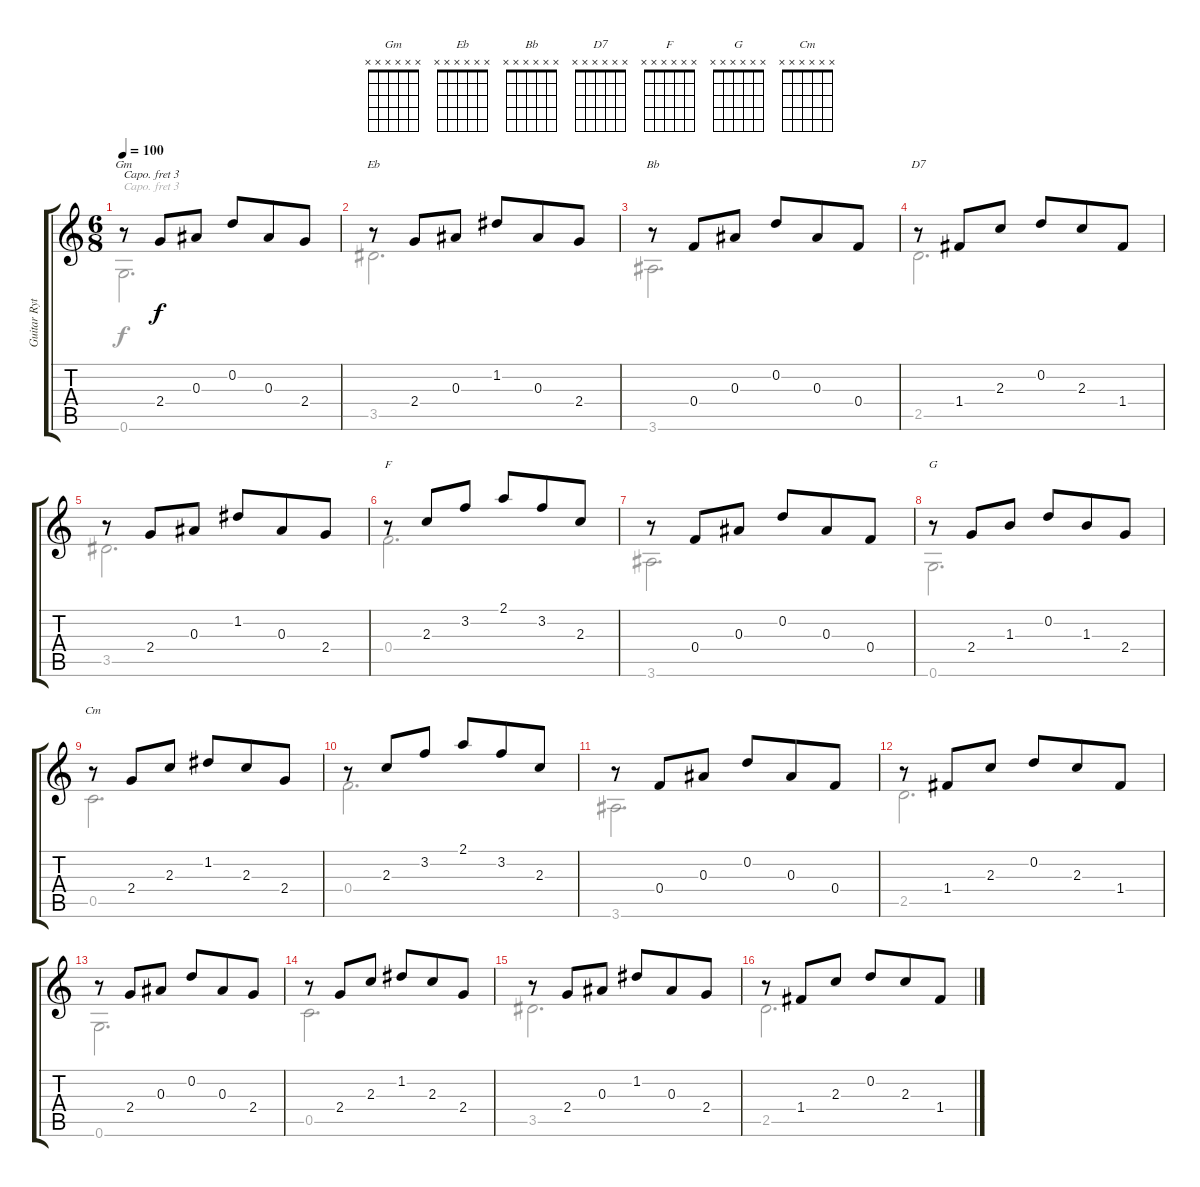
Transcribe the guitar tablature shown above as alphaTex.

\track ("Guitar Rythm" "Guitar Ryt") {instrument overdrivenguitar}
\staff {score tabs}
\capo 3
\tuning (E4 B3 G3 D3 A2 E2) {hide}
\chord ("Gm" x x x x x x)
\chord ("Eb" x x x x x x)
\chord ("Bb" x x x x x x)
\chord ("D7" x x x x x x)
\chord ("F" x x x x x x)
\chord ("G" x x x x x x)
\chord ("Cm" x x x x x x)
\voice
\ts (6 8)
\tempo 100
\clef g2
\ks c
r.8{ch "Gm" dy f} 2.4.8 0.3.8 0.2.8 0.3.8 2.4.8 |
r.8{ch "Eb"} 2.4.8 0.3.8 1.2.8 0.3.8 2.4.8 |
r.8{ch "Bb"} 0.4.8 0.3.8 0.2.8 0.3.8 0.4.8 |
r.8{ch "D7"} 1.4.8 2.3.8 0.2.8 2.3.8 1.4.8 |
r.8 2.4.8 0.3.8 1.2.8 0.3.8 2.4.8 |
r.8{ch "F"} 2.3.8 3.2.8 2.1.8 3.2.8 2.3.8 |
r.8 0.4.8 0.3.8 0.2.8 0.3.8 0.4.8 |
r.8{ch "G"} 2.4.8 1.3.8 0.2.8 1.3.8 2.4.8 |
r.8{ch "Cm"} 2.4.8 2.3.8 1.2.8 2.3.8 2.4.8 |
r.8 2.3.8 3.2.8 2.1.8 3.2.8 2.3.8 |
r.8 0.4.8 0.3.8 0.2.8 0.3.8 0.4.8 |
r.8 1.4.8 2.3.8 0.2.8 2.3.8 1.4.8 |
r.8 2.4.8 0.3.8 0.2.8 0.3.8 2.4.8 |
r.8 2.4.8 2.3.8 1.2.8 2.3.8 2.4.8 |
r.8 2.4.8 0.3.8 1.2.8 0.3.8 2.4.8 |
r.8 1.4.8 2.3.8 0.2.8 2.3.8 1.4.8
\voice
\clef g2
\ottava regular
\simile none
\ks c
0.6.2{d dy f} |
3.5.2{d} |
3.6.2{d} |
2.5.2{d} |
3.5.2{d} |
0.4.2{d} |
3.6.2{d} |
0.6.2{d} |
0.5.2{d} |
0.4.2{d} |
3.6.2{d} |
2.5.2{d} |
0.6.2{d} |
0.5.2{d} |
3.5.2{d} |
2.5.2{d}
